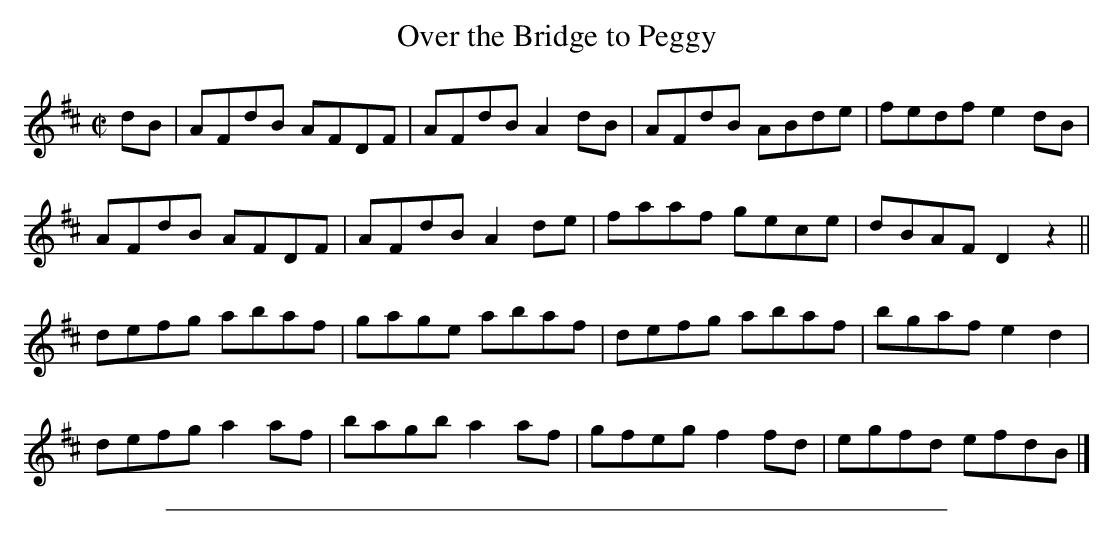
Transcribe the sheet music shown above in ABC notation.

X:1
T: Over the Bridge to Peggy
M:C|
L:1/8
K:D
dB !Segno!|\
AFdB AFDF | AFdB A2dB | AFdB ABde | fedf e2dB |
AFdB AFDF | AFdB A2de | faaf gece | dBAF D2z2 ||
defg abaf | gage abaf | defg abaf | bgaf e2d2 |
defg a2af | bagb a2af | gfeg f2fd | egfd efdB !Segno!|]
